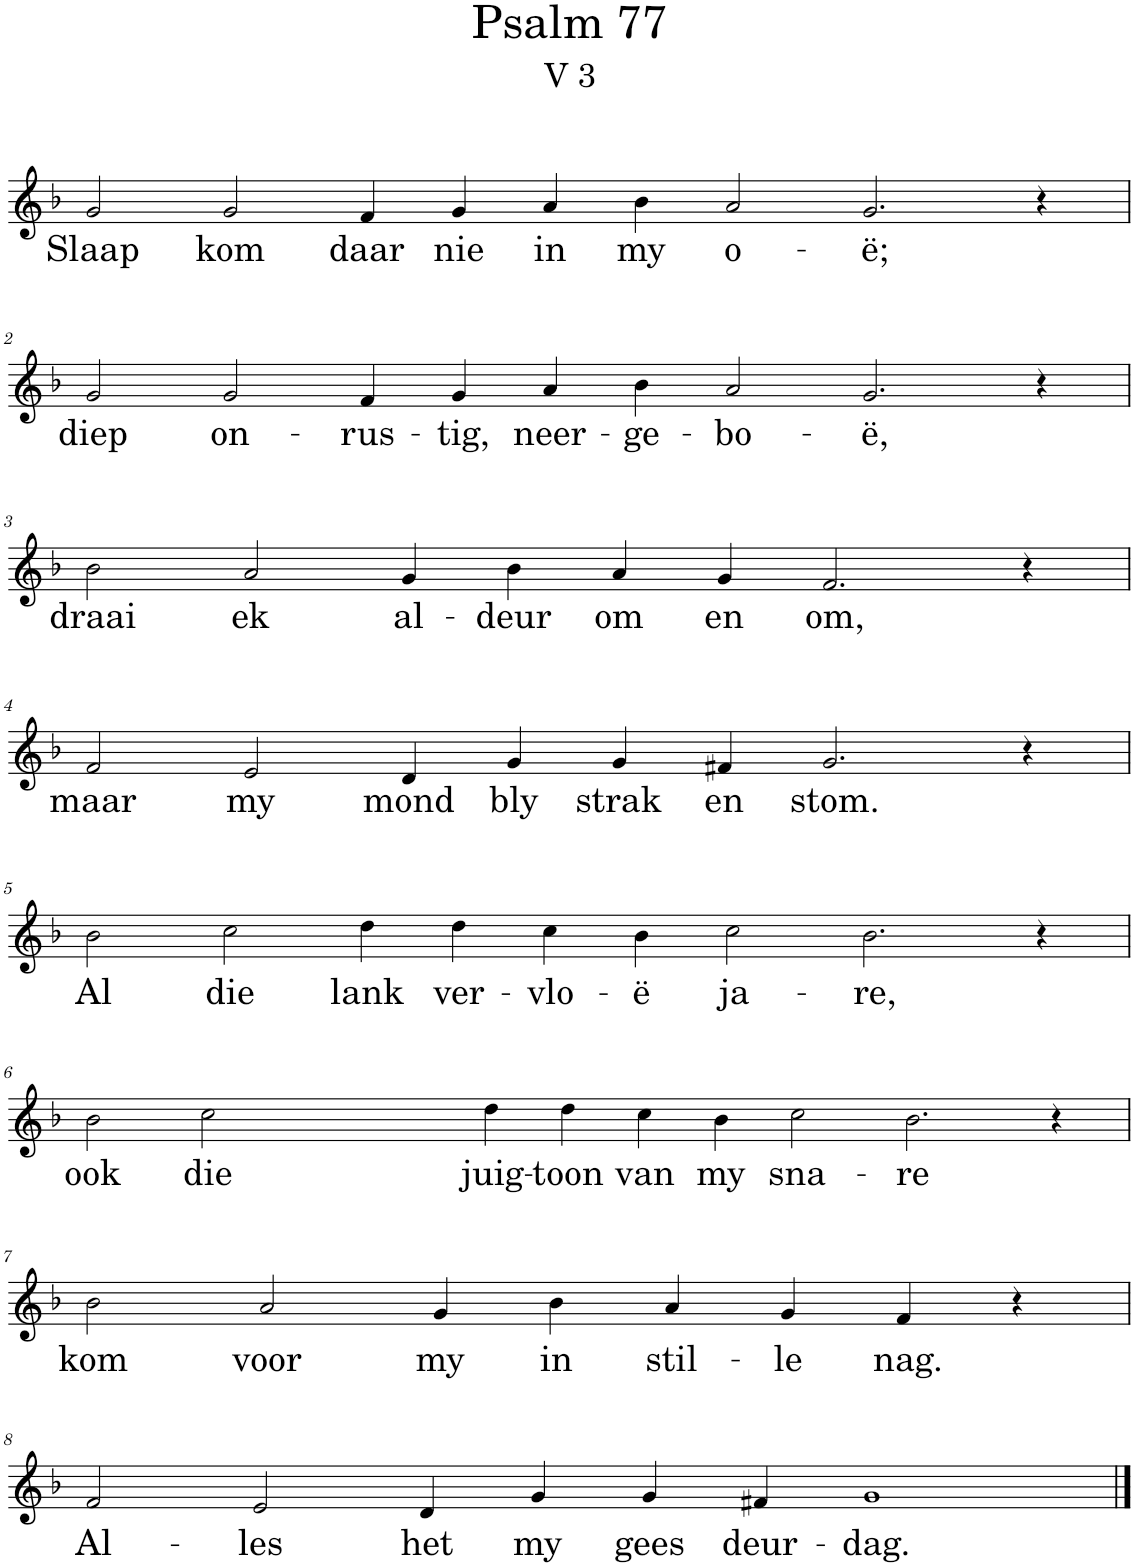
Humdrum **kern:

**kern	**text
*part1	*part1
*staff1	*staff1
*I"Pipe Organ	*
*I'Org.	*
*clefG2	*
*k[b-]	*
*M14/4	*
=1	=1
!	!LO:LY:b
2g/	Slaap
!	!LO:LY:b
2g/	kom
!	!LO:LY:b
4f/	daar
!	!LO:LY:b
4g/	nie
!	!LO:LY:b
4a/	in
!	!LO:LY:b
4b-\	my
!	!LO:LY:b
2a/	o-
!	!LO:LY:b
2.g/	-ë;
4r	.
!!LO:LB:g=z
=2	=2
!	!LO:LY:b
2g/	diep
!	!LO:LY:b
2g/	on-
!	!LO:LY:b
4f/	-rus-
!	!LO:LY:b
4g/	-tig,
!	!LO:LY:b
4a/	neer-
!	!LO:LY:b
4b-\	-ge-
!	!LO:LY:b
2a/	-bo-
!	!LO:LY:b
2.g/	-ë,
4r	.
!!LO:LB:g=z
=3	=3
*M12/4	*
!	!LO:LY:b
2b-\	draai
!	!LO:LY:b
2a/	ek
!	!LO:LY:b
4g/	al-
!	!LO:LY:b
4b-\	-deur
!	!LO:LY:b
4a/	om
!	!LO:LY:b
4g/	en
!	!LO:LY:b
2.f/	om,
4r	.
!!LO:LB:g=z
=4	=4
!	!LO:LY:b
2f/	maar
!	!LO:LY:b
2e/	my
!	!LO:LY:b
4d/	mond
!	!LO:LY:b
4g/	bly
!	!LO:LY:b
4g/	strak
!	!LO:LY:b
4f#X/	en
!	!LO:LY:b
2.g/	stom.
4r	.
!!LO:LB:g=z
=5	=5
*M14/4	*
!	!LO:LY:b
2b-\	Al
!	!LO:LY:b
2cc\	die
!	!LO:LY:b
4dd\	lank
!	!LO:LY:b
4dd\	ver-
!	!LO:LY:b
4cc\	-vlo-
!	!LO:LY:b
4b-\	-ë
!	!LO:LY:b
2cc\	ja-
!	!LO:LY:b
2.b-\	-re,
4r	.
!!LO:LB:g=z
=6	=6
!	!LO:LY:b
2b-\	ook
!	!LO:LY:b
2cc\	die
!	!LO:LY:b
4dd\	juig-
!	!LO:LY:b
4dd\	-toon
!	!LO:LY:b
4cc\	van
!	!LO:LY:b
4b-\	my
!	!LO:LY:b
2cc\	sna-
!	!LO:LY:b
2.b-\	-re
4r	.
!!LO:LB:g=z
=7	=7
*M12/4	*
!	!LO:LY:b
2b-\	kom
!	!LO:LY:b
2a/	voor
!	!LO:LY:b
4g/	my
!	!LO:LY:b
4b-\	in
!	!LO:LY:b
4a/	stil-
!	!LO:LY:b
4g/	-le
!	!LO:LY:b
4f/	nag.
4r	.
!!LO:LB:g=z
=8	=8
*M14/4	*
!	!LO:LY:b
2f/	Al-
!	!LO:LY:b
2e/	-les
!	!LO:LY:b
4d/	het
!	!LO:LY:b
4g/	my
!	!LO:LY:b
4g/	gees
!	!LO:LY:b
4f#X/	deur-
!	!LO:LY:b
1g	-dag.
==	==
*-	*-
